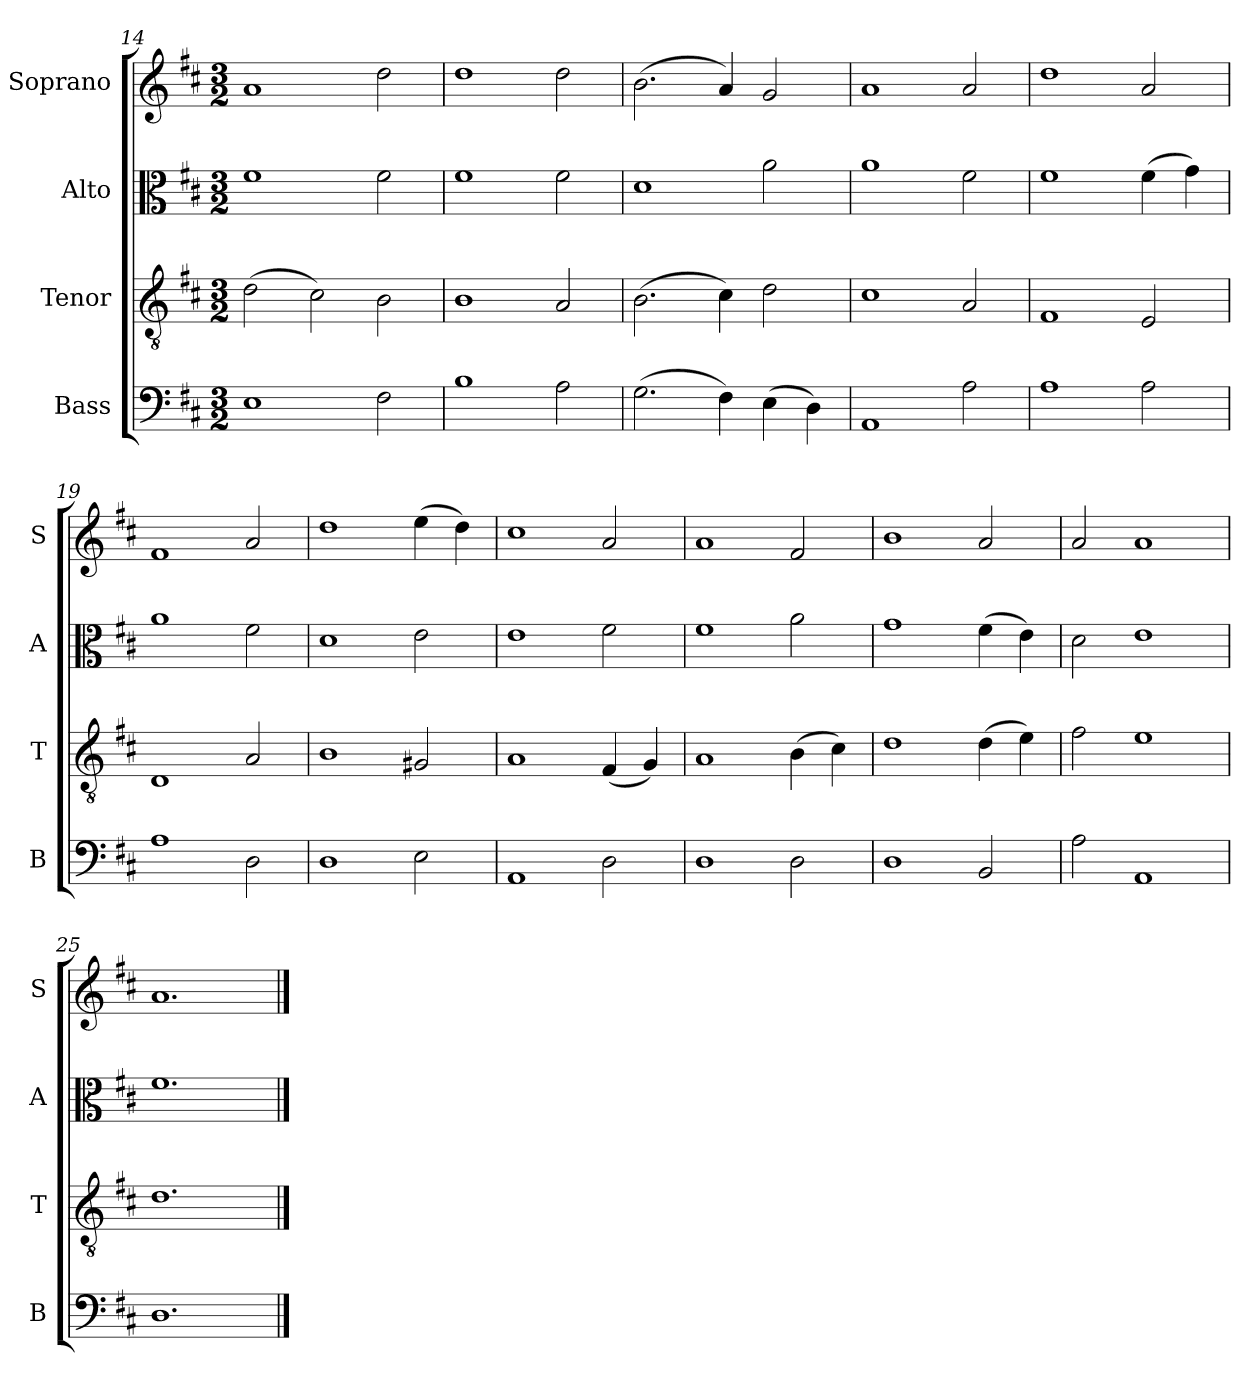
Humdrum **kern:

**kern	**kern	**kern	**kern
*part4	*part3	*part2	*part1
*staff4	*staff3	*staff2	*staff1
*I"Bass	*I"Tenor	*I"Alto	*I"Soprano
*I'B	*I'T	*I'A	*I'S
*clefF4	*clefGv2	*clefC3	*clefG2
*k[f#c#]	*k[f#c#]	*k[f#c#]	*k[f#c#]
*D:	*D:	*D:	*D:
*M3/2	*M3/2	*M3/2	*M3/2
=14	=14	=14	=14
1E	(2d\	1f#	1a
.	2c#\)	.	.
2F#\	2B\	2f#\	2dd\
=15	=15	=15	=15
1B	1B	1f#	1dd
2A\	2A/	2f#\	2dd\
=16	=16	=16	=16
(2.G\	(2.B\	1d	(2.b\
4F#\)	4c#\)	.	4a/)
(4E\	2d\	2a\	2g/
4D\)	.	.	.
=17	=17	=17	=17
1AA	1c#	1a	1a
2A\	2A/	2f#\	2a/
=18	=18	=18	=18
1A	1F#	1f#	1dd
2A\	2E/	(4f#\	2a/
.	.	4g\)	.
=19	=19	=19	=19
1A	1D	1a	1f#
2D\	2A/	2f#\	2a/
=20	=20	=20	=20
1D	1B	1d	1dd
2E\	2G#X/	2e\	(4ee\
.	.	.	4dd\)
=21	=21	=21	=21
1AA	1A	1e	1cc#
2D\	(4F#/	2f#\	2a/
.	4G/)	.	.
!!LO:LB:g=z
=22	=22	=22	=22
1D	1A	1f#	1a
2D\	(4B\	2a\	2f#/
.	4c#\)	.	.
=23	=23	=23	=23
1D	1d	1g	1b
2BB/	(4d\	(4f#\	2a/
.	4e\)	4e\)	.
=24	=24	=24	=24
2A\	2f#\	2d\	2a/
1AA	1e	1e	1a
=25	=25	=25	=25
1.D	1.d	1.f#	1.a
==	==	==	==
*-	*-	*-	*-
